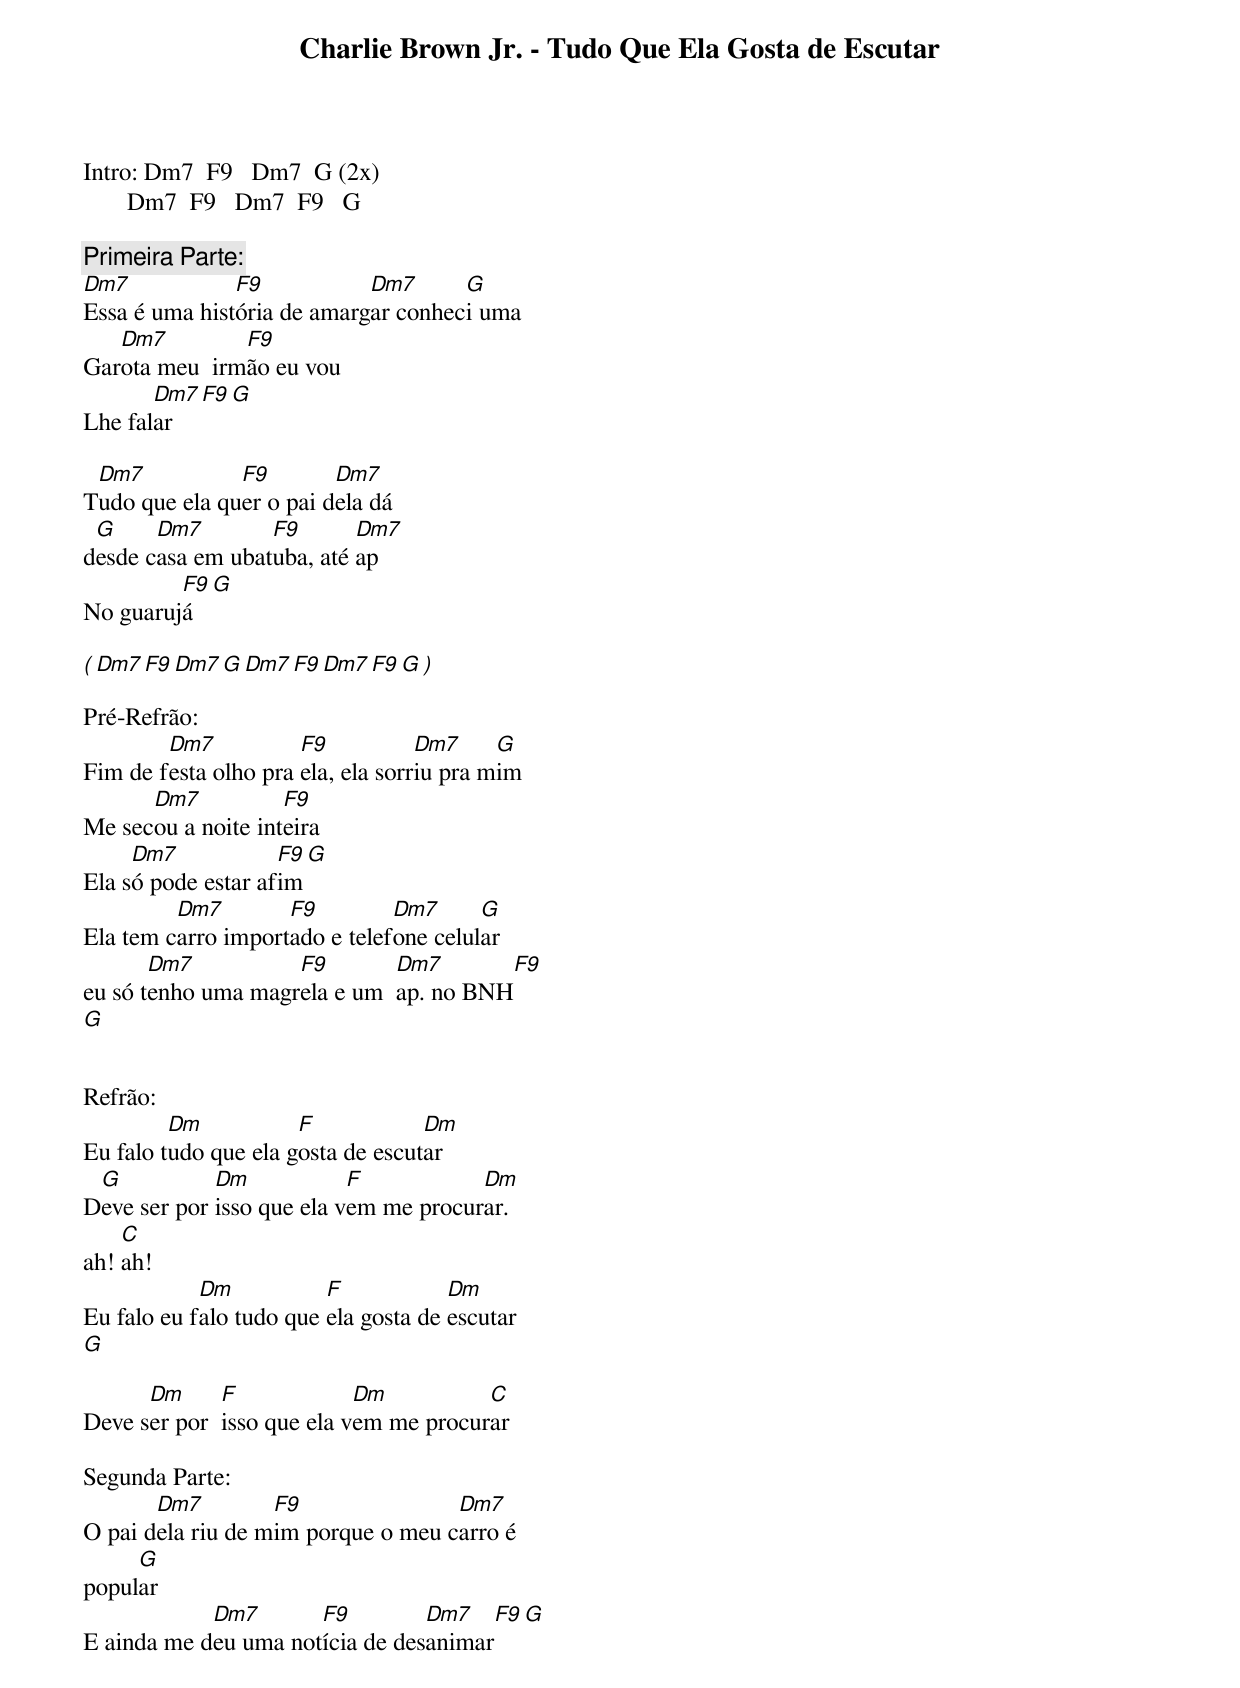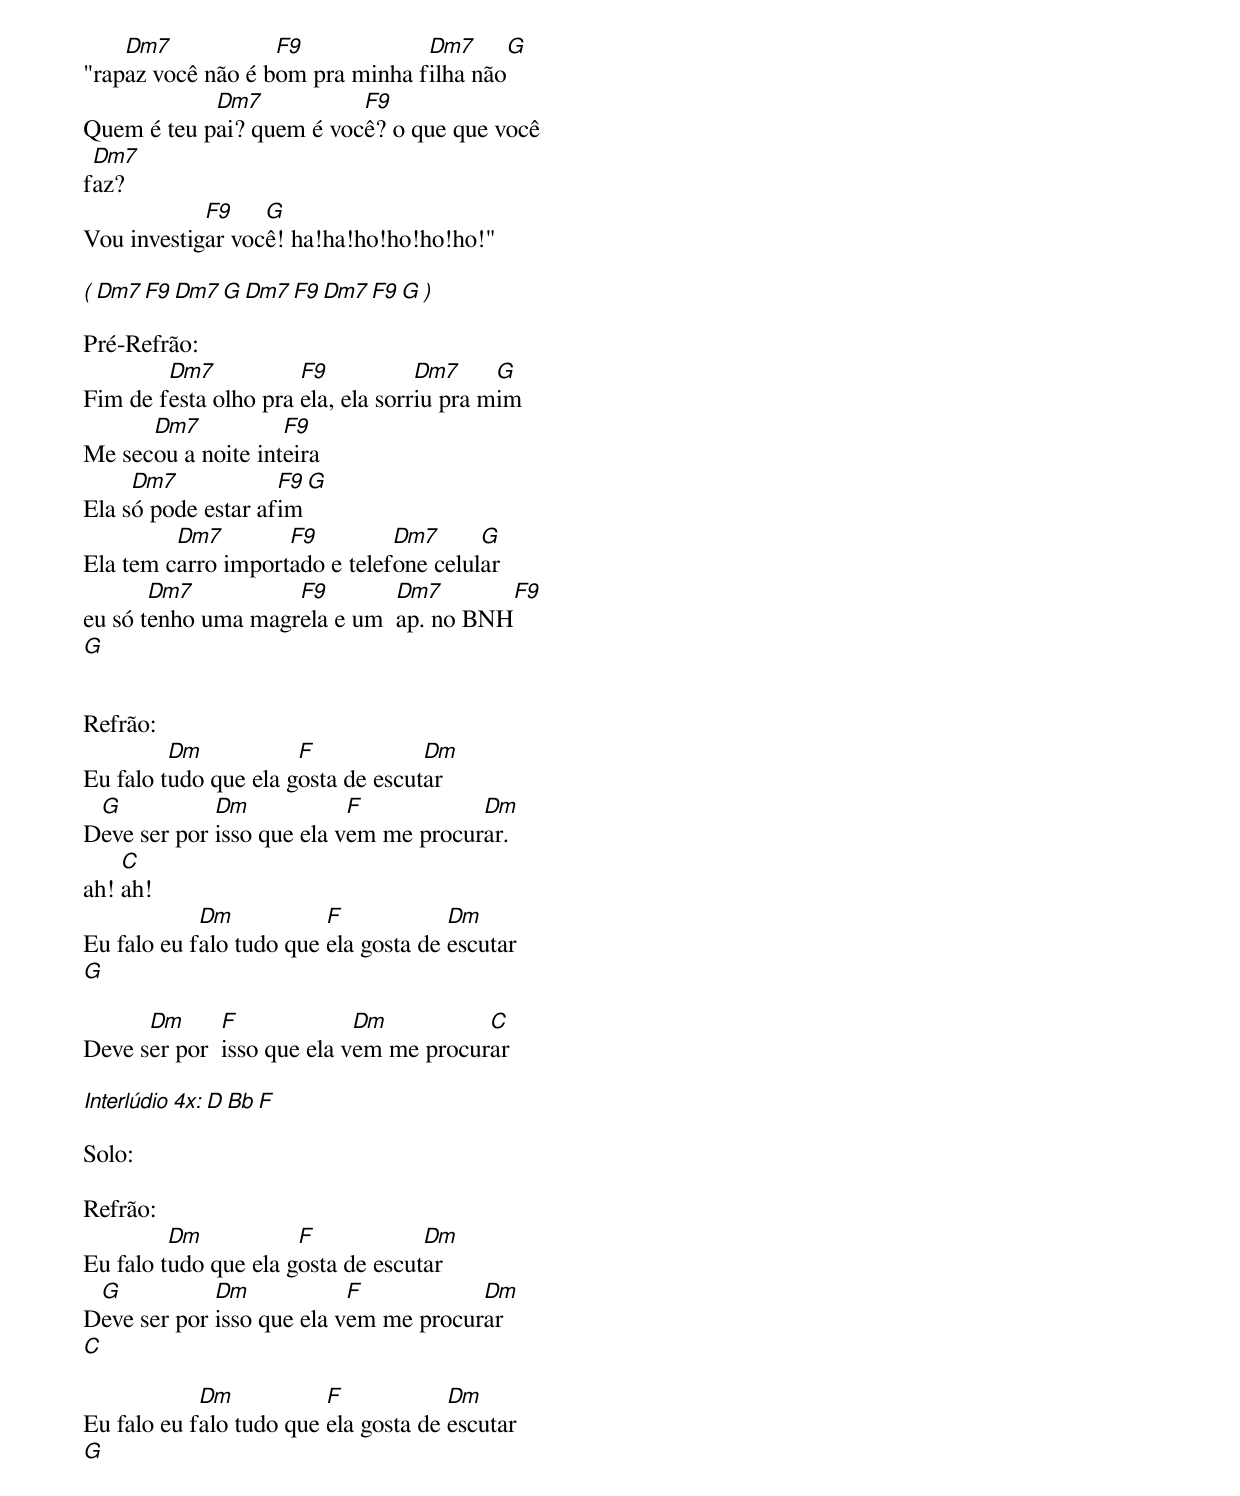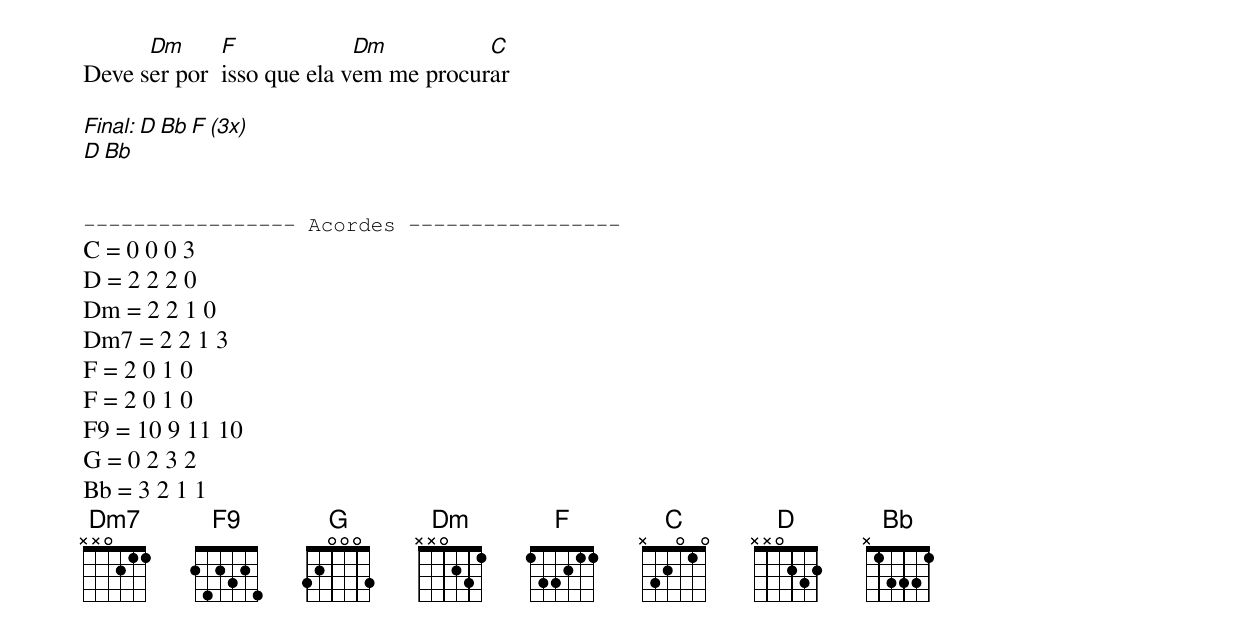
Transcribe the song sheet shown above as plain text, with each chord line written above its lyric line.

Charlie Brown Jr. - Tudo Que Ela Gosta de Escutar

Intro: Dm7  F9   Dm7  G (2x)
       Dm7  F9   Dm7  F9   G

Primeira Parte:
Dm7            F9           Dm7      G
Essa é uma história de amargar conheci uma
   Dm7         F9
Garota meu  irmão eu vou
       Dm7  F9   G
Lhe falar

 Dm7           F9        Dm7
Tudo que ela quer o pai dela dá
 G     Dm7        F9       Dm7
desde casa em ubatuba, até ap
         F9   G
No guarujá

( Dm7  F9   Dm7  G  Dm7  F9   Dm7  F9   G )

Pré-Refrão:
        Dm7           F9           Dm7     G
Fim de festa olho pra ela, ela sorriu pra mim
      Dm7           F9
Me secou a noite inteira
     Dm7            F9   G
Ela só pode estar afim
         Dm7        F9         Dm7      G
Ela tem carro importado e telefone celular
       Dm7          F9        Dm7         F9
eu só tenho uma magrela e um  ap. no BNH
  G


Refrão:
         Dm           F            Dm
Eu falo tudo que ela gosta de escutar
 G           Dm            F           Dm
Deve ser por isso que ela vem me procurar.
    C
ah! ah!
            Dm           F            Dm
Eu falo eu falo tudo que ela gosta de escutar
  G

      Dm      F             Dm          C
Deve ser por  isso que ela vem me procurar

Segunda Parte:
       Dm7         F9               Dm7
O pai dela riu de mim porque o meu carro é
     G
popular
            Dm7       F9         Dm7   F9   G
E ainda me deu uma notícia de desanimar
    Dm7            F9            Dm7      G
"rapaz você não é bom pra minha filha não
            Dm7           F9
Quem é teu pai? quem é você? o que que você
 Dm7
faz?
            F9    G
Vou investigar você! ha!ha!ho!ho!ho!ho!"

( Dm7  F9   Dm7  G Dm7  F9   Dm7  F9   G )

Pré-Refrão:
        Dm7           F9           Dm7     G
Fim de festa olho pra ela, ela sorriu pra mim
      Dm7           F9
Me secou a noite inteira
     Dm7            F9   G
Ela só pode estar afim
         Dm7        F9         Dm7      G
Ela tem carro importado e telefone celular
       Dm7          F9        Dm7         F9
eu só tenho uma magrela e um  ap. no BNH
  G


Refrão:
         Dm           F            Dm
Eu falo tudo que ela gosta de escutar
 G           Dm            F           Dm
Deve ser por isso que ela vem me procurar.
    C
ah! ah!
            Dm           F            Dm
Eu falo eu falo tudo que ela gosta de escutar
  G

      Dm      F             Dm          C
Deve ser por  isso que ela vem me procurar

Interlúdio 4x: D  Bb  F

Solo:

Refrão:
         Dm           F            Dm
Eu falo tudo que ela gosta de escutar
 G           Dm            F           Dm
Deve ser por isso que ela vem me procurar
  C

            Dm           F            Dm
Eu falo eu falo tudo que ela gosta de escutar
  G

      Dm      F             Dm          C
Deve ser por  isso que ela vem me procurar

Final: D  Bb  F (3x)
       D  Bb


----------------- Acordes -----------------
C = 0 0 0 3
D = 2 2 2 0
Dm = 2 2 1 0
Dm7 = 2 2 1 3
F = 2 0 1 0
F = 2 0 1 0
F9 = 10 9 11 10
G = 0 2 3 2
Bb = 3 2 1 1
